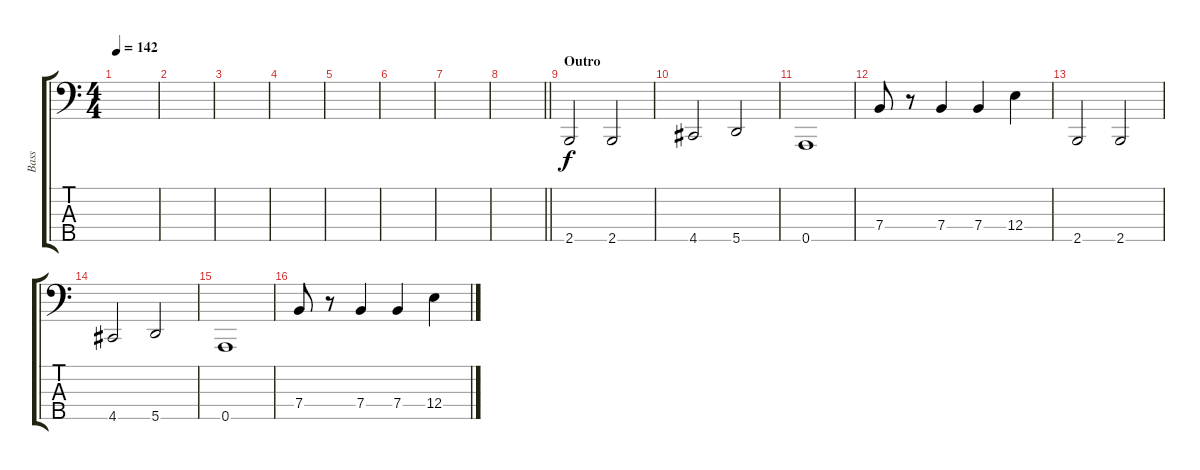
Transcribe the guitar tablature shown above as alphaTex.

\track ("Bass" "Bass") {instrument electricbasspick}
\staff {score tabs}
\tuning (G2 D2 A1 E1 A0) {hide}
\ts (4 4)
\tempo 142
\clef f4
\ks c
|
|
|
|
|
|
|
\barLineRight lightlight
|
\section ("" "Outro")
2.5.2{dy f} 2.5.2 |
4.5.2 5.5.2 |
0.5.1 |
7.4.8 r.8 7.4.4 7.4.4 12.4.4 |
2.5.2 2.5.2 |
4.5.2 5.5.2 |
0.5.1 |
7.4.8 r.8 7.4.4 7.4.4 12.4.4
